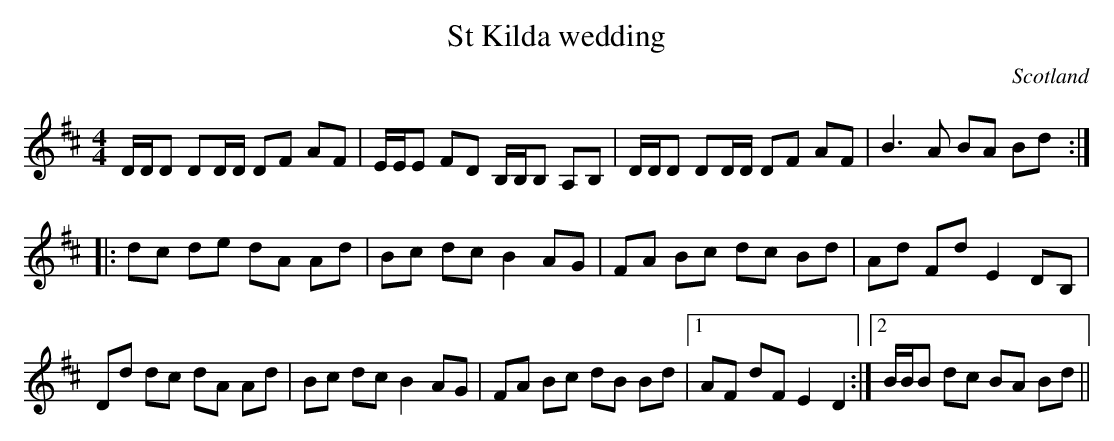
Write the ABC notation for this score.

X:1
T:St Kilda wedding
O:Scotland
M:4/4
K:D
D/D/D DD/D/ DF AF|E/E/E FD B,/B,/B, A,B,|\
D/D/D DD/D/ DF AF | B3A BA Bd :|
|:\
dc de dA Ad|Bc dc B2AG|\
FA Bc dc Bd|Ad Fd E2DB,|
Dd dc dA Ad|Bc dc B2 AG|FA Bc dB Bd|1 \
AF dF E2D2:|2 B/B/B dc BA Bd ||
